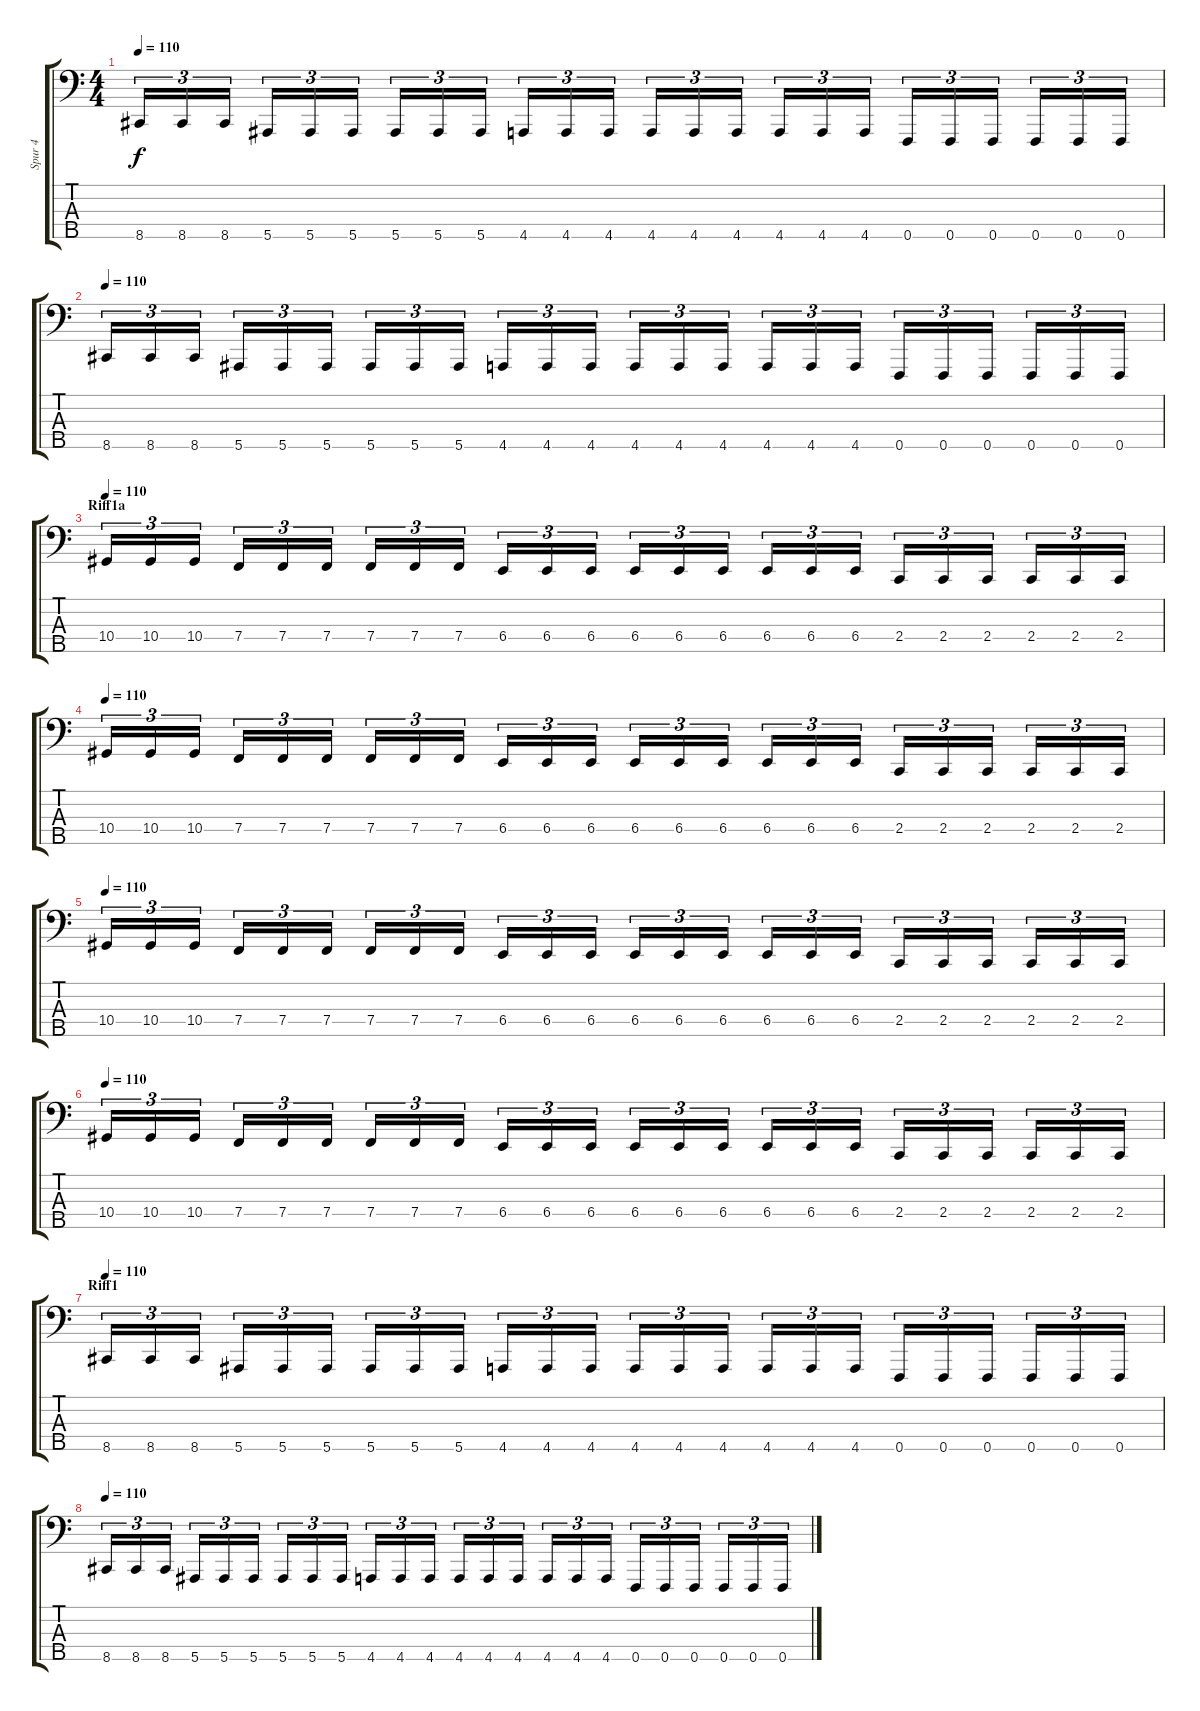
\track ("Spur 4" "Spur 4") {instrument electricbassfinger}
\staff {score tabs}
\tuning (Db2 Ab1 Eb1 Bb0 F0) {hide}
\ts (4 4)
\tempo 110
\clef f4
\ks c
8.5.16{tu (3 2) dy f} 8.5.16{tu (3 2)} 8.5.16{tu (3 2)} 5.5.16{tu (3 2)} 5.5.16{tu (3 2)} 5.5.16{tu (3 2)} 5.5.16{tu (3 2)} 5.5.16{tu (3 2)} 5.5.16{tu (3 2)} 4.5.16{tu (3 2)} 4.5.16{tu (3 2)} 4.5.16{tu (3 2)} 4.5.16{tu (3 2)} 4.5.16{tu (3 2)} 4.5.16{tu (3 2)} 4.5.16{tu (3 2)} 4.5.16{tu (3 2)} 4.5.16{tu (3 2)} 0.5.16{tu (3 2)} 0.5.16{tu (3 2)} 0.5.16{tu (3 2)} 0.5.16{tu (3 2)} 0.5.16{tu (3 2)} 0.5.16{tu (3 2)} |
\tempo 110
8.5.16{tu (3 2)} 8.5.16{tu (3 2)} 8.5.16{tu (3 2)} 5.5.16{tu (3 2)} 5.5.16{tu (3 2)} 5.5.16{tu (3 2)} 5.5.16{tu (3 2)} 5.5.16{tu (3 2)} 5.5.16{tu (3 2)} 4.5.16{tu (3 2)} 4.5.16{tu (3 2)} 4.5.16{tu (3 2)} 4.5.16{tu (3 2)} 4.5.16{tu (3 2)} 4.5.16{tu (3 2)} 4.5.16{tu (3 2)} 4.5.16{tu (3 2)} 4.5.16{tu (3 2)} 0.5.16{tu (3 2)} 0.5.16{tu (3 2)} 0.5.16{tu (3 2)} 0.5.16{tu (3 2)} 0.5.16{tu (3 2)} 0.5.16{tu (3 2)} |
\section ("" "Riff1a")
\tempo 110
10.4.16{tu (3 2)} 10.4.16{tu (3 2)} 10.4.16{tu (3 2)} 7.4.16{tu (3 2)} 7.4.16{tu (3 2)} 7.4.16{tu (3 2)} 7.4.16{tu (3 2)} 7.4.16{tu (3 2)} 7.4.16{tu (3 2)} 6.4.16{tu (3 2)} 6.4.16{tu (3 2)} 6.4.16{tu (3 2)} 6.4.16{tu (3 2)} 6.4.16{tu (3 2)} 6.4.16{tu (3 2)} 6.4.16{tu (3 2)} 6.4.16{tu (3 2)} 6.4.16{tu (3 2)} 2.4.16{tu (3 2)} 2.4.16{tu (3 2)} 2.4.16{tu (3 2)} 2.4.16{tu (3 2)} 2.4.16{tu (3 2)} 2.4.16{tu (3 2)} |
\tempo 110
10.4.16{tu (3 2)} 10.4.16{tu (3 2)} 10.4.16{tu (3 2)} 7.4.16{tu (3 2)} 7.4.16{tu (3 2)} 7.4.16{tu (3 2)} 7.4.16{tu (3 2)} 7.4.16{tu (3 2)} 7.4.16{tu (3 2)} 6.4.16{tu (3 2)} 6.4.16{tu (3 2)} 6.4.16{tu (3 2)} 6.4.16{tu (3 2)} 6.4.16{tu (3 2)} 6.4.16{tu (3 2)} 6.4.16{tu (3 2)} 6.4.16{tu (3 2)} 6.4.16{tu (3 2)} 2.4.16{tu (3 2)} 2.4.16{tu (3 2)} 2.4.16{tu (3 2)} 2.4.16{tu (3 2)} 2.4.16{tu (3 2)} 2.4.16{tu (3 2)} |
\tempo 110
10.4.16{tu (3 2)} 10.4.16{tu (3 2)} 10.4.16{tu (3 2)} 7.4.16{tu (3 2)} 7.4.16{tu (3 2)} 7.4.16{tu (3 2)} 7.4.16{tu (3 2)} 7.4.16{tu (3 2)} 7.4.16{tu (3 2)} 6.4.16{tu (3 2)} 6.4.16{tu (3 2)} 6.4.16{tu (3 2)} 6.4.16{tu (3 2)} 6.4.16{tu (3 2)} 6.4.16{tu (3 2)} 6.4.16{tu (3 2)} 6.4.16{tu (3 2)} 6.4.16{tu (3 2)} 2.4.16{tu (3 2)} 2.4.16{tu (3 2)} 2.4.16{tu (3 2)} 2.4.16{tu (3 2)} 2.4.16{tu (3 2)} 2.4.16{tu (3 2)} |
\tempo 110
10.4.16{tu (3 2)} 10.4.16{tu (3 2)} 10.4.16{tu (3 2)} 7.4.16{tu (3 2)} 7.4.16{tu (3 2)} 7.4.16{tu (3 2)} 7.4.16{tu (3 2)} 7.4.16{tu (3 2)} 7.4.16{tu (3 2)} 6.4.16{tu (3 2)} 6.4.16{tu (3 2)} 6.4.16{tu (3 2)} 6.4.16{tu (3 2)} 6.4.16{tu (3 2)} 6.4.16{tu (3 2)} 6.4.16{tu (3 2)} 6.4.16{tu (3 2)} 6.4.16{tu (3 2)} 2.4.16{tu (3 2)} 2.4.16{tu (3 2)} 2.4.16{tu (3 2)} 2.4.16{tu (3 2)} 2.4.16{tu (3 2)} 2.4.16{tu (3 2)} |
\section ("" "Riff1")
\tempo 110
8.5.16{tu (3 2)} 8.5.16{tu (3 2)} 8.5.16{tu (3 2)} 5.5.16{tu (3 2)} 5.5.16{tu (3 2)} 5.5.16{tu (3 2)} 5.5.16{tu (3 2)} 5.5.16{tu (3 2)} 5.5.16{tu (3 2)} 4.5.16{tu (3 2)} 4.5.16{tu (3 2)} 4.5.16{tu (3 2)} 4.5.16{tu (3 2)} 4.5.16{tu (3 2)} 4.5.16{tu (3 2)} 4.5.16{tu (3 2)} 4.5.16{tu (3 2)} 4.5.16{tu (3 2)} 0.5.16{tu (3 2)} 0.5.16{tu (3 2)} 0.5.16{tu (3 2)} 0.5.16{tu (3 2)} 0.5.16{tu (3 2)} 0.5.16{tu (3 2)} |
\tempo 110
8.5.16{tu (3 2)} 8.5.16{tu (3 2)} 8.5.16{tu (3 2)} 5.5.16{tu (3 2)} 5.5.16{tu (3 2)} 5.5.16{tu (3 2)} 5.5.16{tu (3 2)} 5.5.16{tu (3 2)} 5.5.16{tu (3 2)} 4.5.16{tu (3 2)} 4.5.16{tu (3 2)} 4.5.16{tu (3 2)} 4.5.16{tu (3 2)} 4.5.16{tu (3 2)} 4.5.16{tu (3 2)} 4.5.16{tu (3 2)} 4.5.16{tu (3 2)} 4.5.16{tu (3 2)} 0.5.16{tu (3 2)} 0.5.16{tu (3 2)} 0.5.16{tu (3 2)} 0.5.16{tu (3 2)} 0.5.16{tu (3 2)} 0.5.16{tu (3 2)}
